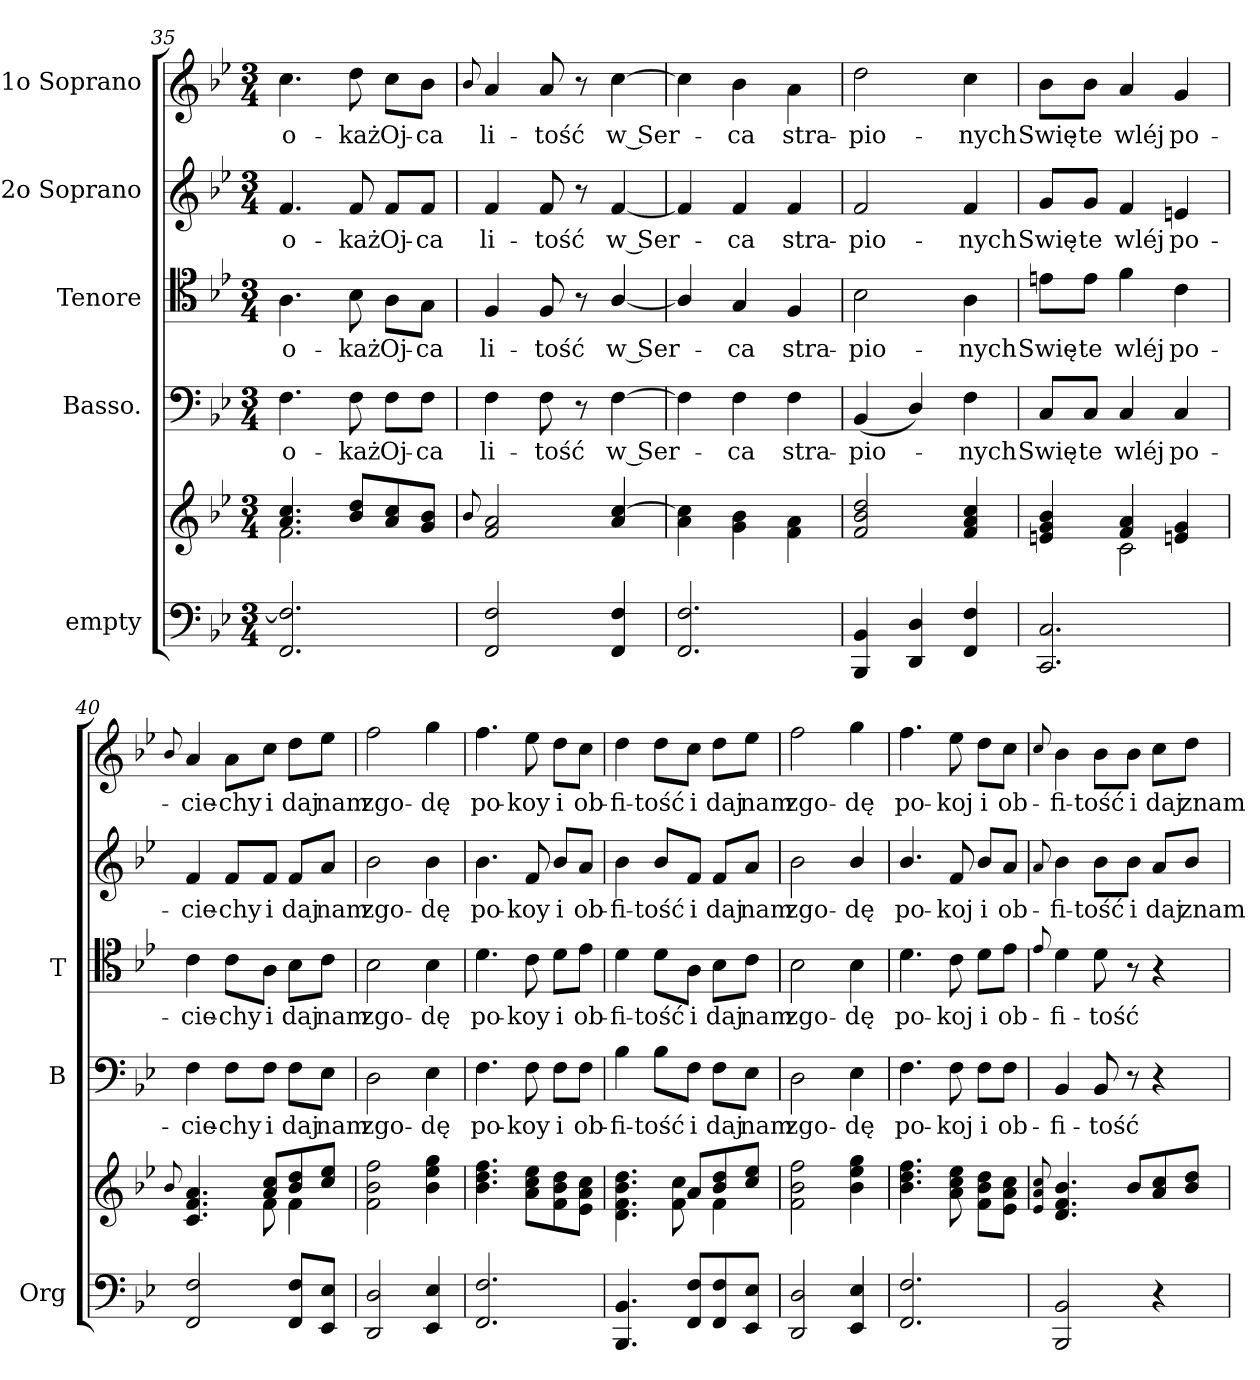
**kern	**kern	**kern	**text	**kern	**text	**kern	**text	**kern	**text
*part5	*part5	*part4	*part4	*part3	*part3	*part2	*part2	*part1	*part1
*staff6	*staff5	*staff4	*staff4	*staff3	*staff3	*staff2	*staff2	*staff1	*staff1
*I"empty	*	*I"Basso.	*	*I"Tenore	*	*I"2o Soprano	*	*I"1o Soprano	*
*I'Org	*	*I'B	*	*I'T	*	*	*	*	*
*clefF4	*clefG2	*clefF4	*	*clefC4	*	*clefG2	*	*clefG2	*
*k[b-e-]	*k[b-e-]	*k[b-e-]	*	*k[b-e-]	*	*k[b-e-]	*	*k[b-e-]	*
*B-:	*B-:	*B-:	*	*B-:	*	*B-:	*	*B-:	*
*M3/4	*M3/4	*M3/4	*	*M3/4	*	*M3/4	*	*M3/4	*
=35	=35	=35	=35	=35	=35	=35	=35	=35	=35
*	*^	*	*	*	*	*	*	*	*
2.FF/ 2.F]/	4.a/ 4.cc/	2.f\	4.F\	o-	4.A\	o-	4.f/	o-	4.cc\	o-
.	8b-/ 8dd/L	.	8F\	-każ	8B-\	-każ	8f/	-każ	8dd\	-każ
.	8a/ 8cc/	.	8F\L	Oj-	8A\L	Oj-	8f/L	Oj-	8cc\L	Oj-
.	8g/ 8b-/J	.	8F\J	-ca	8G\J	-ca	8f/J	-ca	8b-\J	-ca
*	*v	*v	*	*	*	*	*	*	*	*
=36	=36	=36	=36	=36	=36	=36	=36	=36	=36
.	8qqb-/	.	.	.	.	.	.	8qqb-/	.
2FF/ 2F/	2f/ 2a/	4F\	li-	4F/	li-	4f/	li-	4a/	li-
.	.	8F\	-tość	8F/	-tość	8f/	-tość	8a/	-tość
.	.	8r	.	8r	.	8r	.	8r	.
4FF/ 4F/	4a/ [4cc/	[4F\	w Ser-	[4A/	w Ser-	[4f/	w Ser-	[4cc\	w Ser-
=37	=37	=37	=37	=37	=37	=37	=37	=37	=37
2.FF/ 2.F/	4a\ 4cc]\	4F\]	.	4A/]	.	4f/]	.	4cc\]	.
.	4g\ 4b-\	4F\	-ca	4G/	-ca	4f/	-ca	4b-\	-ca
.	4f\ 4a\	4F\	stra-	4F/	stra-	4f/	stra-	4a\	stra-
=38	=38	=38	=38	=38	=38	=38	=38	=38	=38
4BBB-/ 4BB-/	2f/ 2b-/ 2dd/	(4BB-/	-pio-	2B-\	-pio-	2f/	-pio-	2dd\	-pio-
4DD/ 4D/	.	4D/)	.	.	.	.	.	.	.
4FF/ 4F/	4f/ 4a/ 4cc/	4F\	-nych	4A\	-nych	4f/	-nych	4cc\	-nych
=39	=39	=39	=39	=39	=39	=39	=39	=39	=39
*	*^	*	*	*	*	*	*	*	*
2.CC/ 2.C/	4en/ 4g/ 4b-/	4ryy	8C/L	Swię-	8en\L	Swię-	8g/L	Swię-	8b-\L	Swię-
.	.	.	8C/J	-te	8e\J	-te	8g/J	-te	8b-\J	-te
.	4f/ 4a/	2c\	4C/	wléj	4f\	wléj	4f/	wléj	4a/	wléj
.	4en/ 4g/	.	4C/	po-	4c\	po-	4en/	po-	4g/	po-
=40	=40	=40	=40	=40	=40	=40	=40	=40	=40	=40
.	8qqb-/	.	.	.	.	.	.	.	8qqb-/	.
2FF/ 2F/	4.c/ 4.f/ 4.a/	4ryy	4F\	-cie-	4c\	-cie-	4f/	-cie-	4a/	-cie-
.	.	8ryy	8F\L	-chy	8c\L	-chy	8f/L	-chy	8a\L	-chy
.	8a/ 8cc/L	8f\	8F\J	i	8A\J	i	8f/J	i	8cc\J	i
8FF/ 8F/L	8b-/ 8dd/	4f\	8F\L	daj	8B-\L	daj	8f/L	daj	8dd\L	daj
8EE-/ 8E-/J	8cc/ 8ee-/J	.	8E-\J	nam	8c\J	nam	8a/J	nam	8ee-\J	nam
*	*v	*v	*	*	*	*	*	*	*	*
=41	=41	=41	=41	=41	=41	=41	=41	=41	=41
2DD/ 2D/	2f\ 2b-\ 2ff\	2D\	zgo-	2B-\	zgo-	2b-\	zgo-	2ff\	zgo-
4EE-/ 4E-/	4b-\ 4ee-\ 4gg\	4E-\	-dę	4B-\	-dę	4b-\	-dę	4gg\	-dę
=42	=42	=42	=42	=42	=42	=42	=42	=42	=42
2.FF/ 2.F/	4.b-\ 4.dd\ 4.ff\	4.F\	po-	4.d\	po-	4.b-\	po-	4.ff\	po-
.	8a\ 8cc\ 8ee-\L	8F\	-koy	8c\	-koy	8f/	-koy	8ee-\	-koy
.	8f\ 8b-\ 8dd\	8F\L	i	8d\L	i	8b-/L	i	8dd\L	i
.	8e-\ 8a\ 8cc\J	8F\J	ob-	8e-\J	ob-	8a/J	ob-	8cc\J	ob-
=43	=43	=43	=43	=43	=43	=43	=43	=43	=43
*	*^	*	*	*	*	*	*	*	*
4.BBB-/ 4.BB-/	4.d\ 4.f\ 4.b-\ 4.dd\	4ryy	4B-\	-fi-	4d\	-fi-	4b-\	-fi-	4dd\	-fi-
.	.	8ryy	8B-\L	-tość	8d\L	-tość	8b-/L	-tość	8dd\L	-tość
8FF/ 8F/L	8a/L	8f\ 8cc\	8F\J	i	8A\J	i	8f/J	i	8cc\J	i
8FF/ 8F/	8b-/ 8dd/	4f\	8F\L	daj	8B-\L	daj	8f/L	daj	8dd\L	daj
8EE-/ 8E-/J	8cc/ 8ee-/J	.	8E-\J	nam	8c\J	nam	8a/J	nam	8ee-\J	nam
*	*v	*v	*	*	*	*	*	*	*	*
=44	=44	=44	=44	=44	=44	=44	=44	=44	=44
2DD/ 2D/	2f\ 2b-\ 2ff\	2D\	zgo-	2B-\	zgo-	2b-\	zgo-	2ff\	zgo-
4EE-/ 4E-/	4b-\ 4ee-\ 4gg\	4E-\	-dę	4B-\	-dę	4b-/	-dę	4gg\	-dę
=45	=45	=45	=45	=45	=45	=45	=45	=45	=45
2.FF/ 2.F/	4.b-\ 4.dd\ 4.ff\	4.F\	po-	4.d\	po-	4.b-/	po-	4.ff\	po-
.	8a\ 8cc\ 8ee-\	8F\	-koj	8c\	-koj	8f/	-koj	8ee-\	-koj
.	8f\ 8b-\ 8dd\L	8F\L	i	8d\L	i	8b-/L	i	8dd\L	i
.	8e-\ 8a\ 8cc\J	8F\J	ob-	8e-\J	ob-	8a/J	ob-	8cc\J	ob-
=46	=46	=46	=46	=46	=46	=46	=46	=46	=46
.	8qqe-/ 8qqa/ 8qqcc/	.	.	8qqe-/	.	8qqa/	.	8qqcc/	.
2BBB-/ 2BB-/	4.d/ 4.f/ 4.b-/	4BB-/	-fi-	4d\	-fi-	4b-\	-fi-	4b-\	-fi-
.	.	8BB-/	-tość	8d\	-tość	8b-\L	-tość	8b-\L	-tość
.	8b-/L	8r	.	8r	.	8b-\J	i	8b-\J	i
4r	8a/ 8cc/	4r	.	4r	.	8a/L	daj	8cc\L	daj
.	8b-/ 8dd/J	.	.	.	.	8b-/J	znam	8dd\J	znam
=	=	=	=	=	=	=	=	=	=
*-	*-	*-	*-	*-	*-	*-	*-	*-	*-
